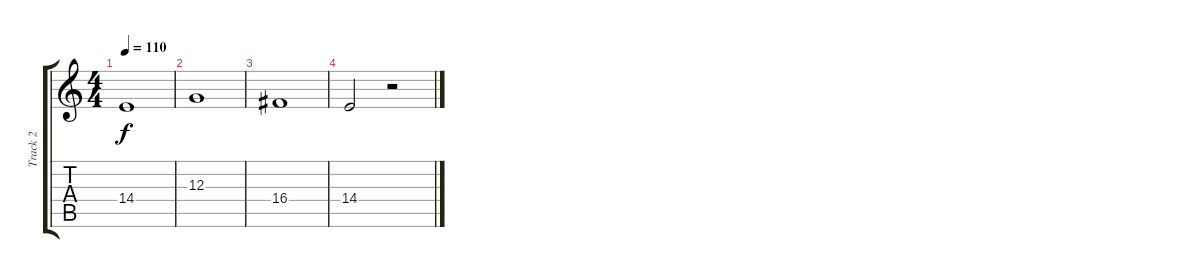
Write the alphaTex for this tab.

\track ("Track 2" "Track 2") {instrument pad2warm}
\staff {score tabs}
\tuning (E4 B3 G3 D3 A2 E2) {hide}
\ts (4 4)
\tempo 110
\clef g2
\ks c
14.4.1{dy f} |
12.3.1 |
16.4.1 |
14.4.2 r.2
